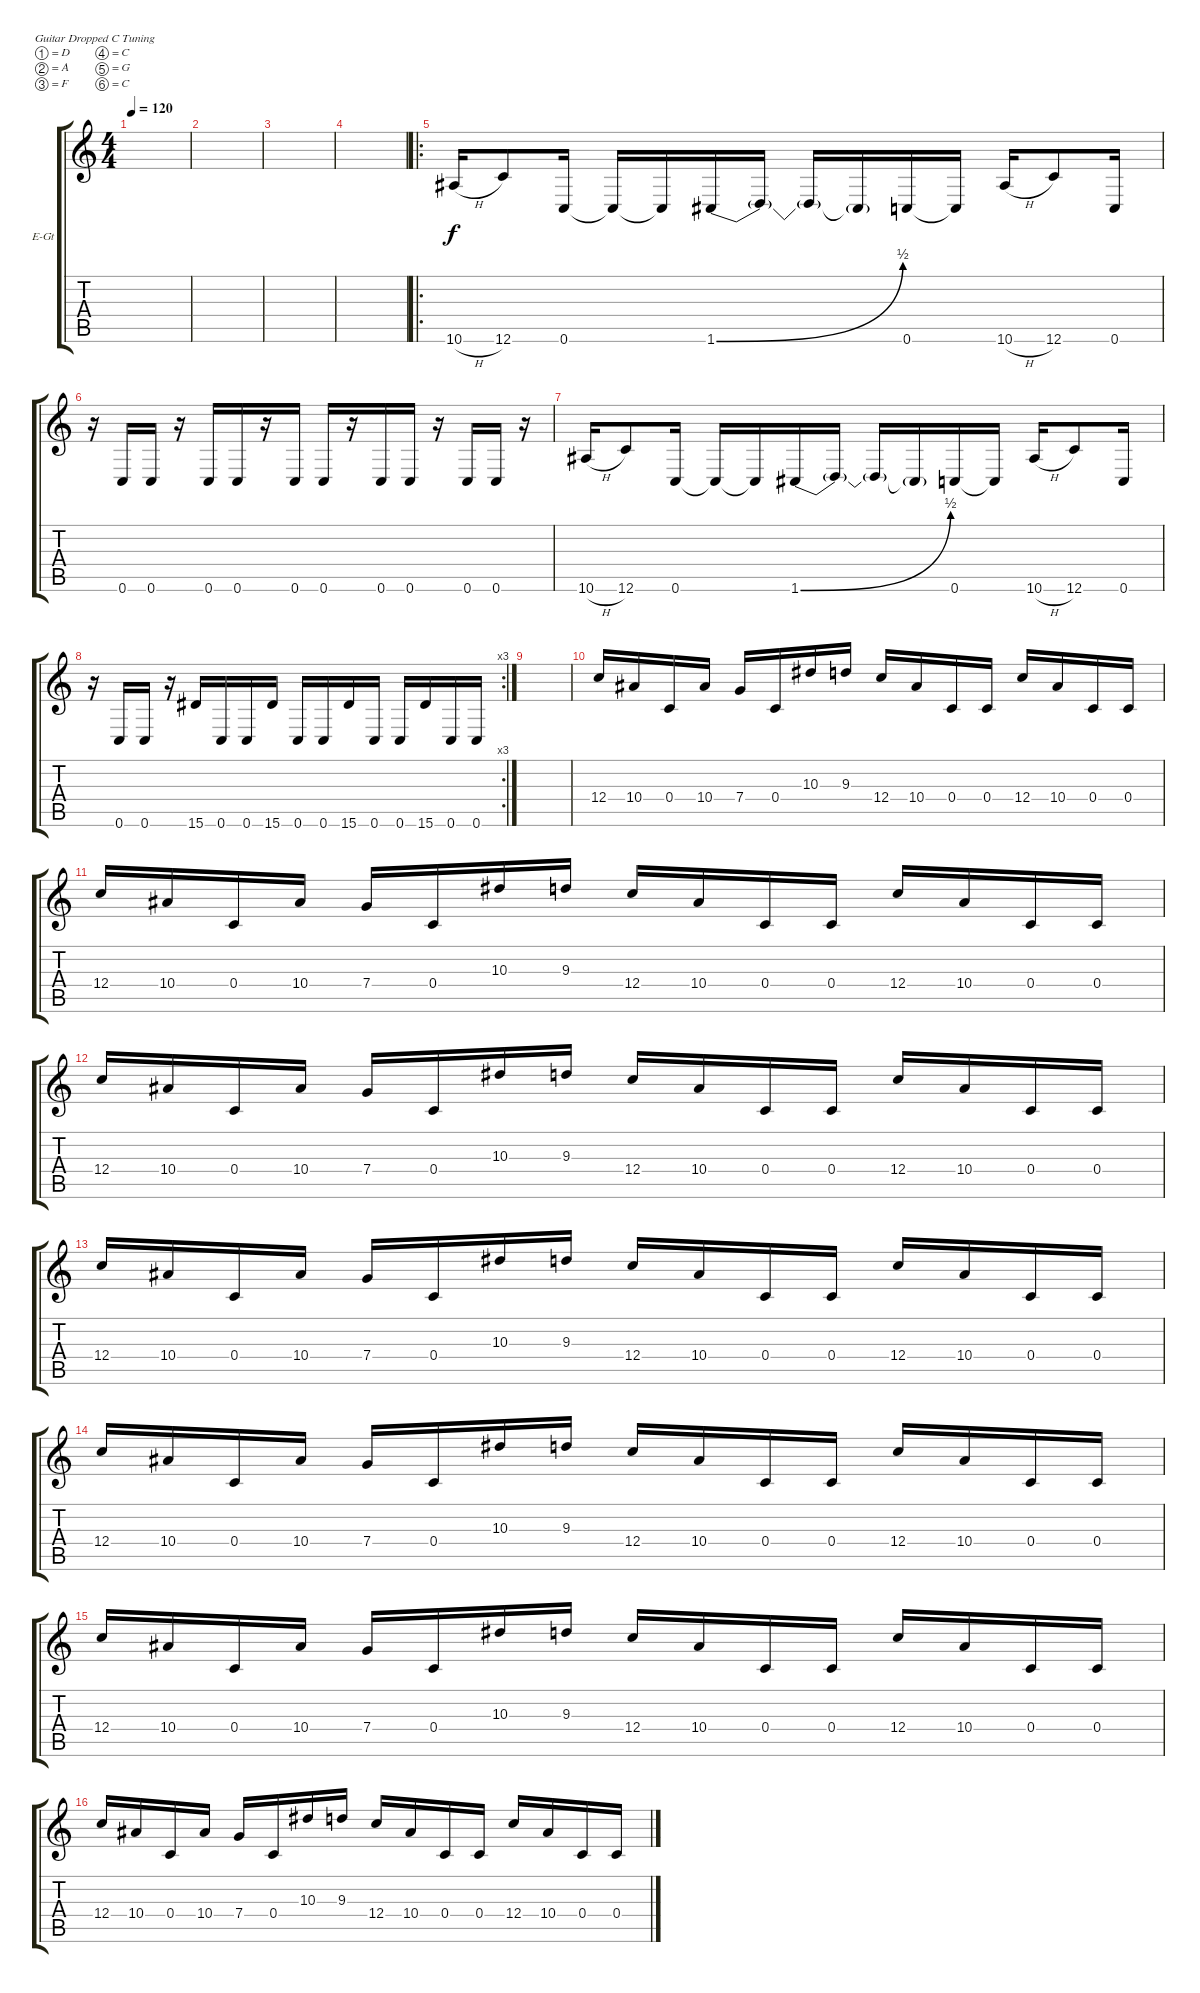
\defaultSystemsLayout 4
\bracketExtendMode groupsimilarinstruments
\firstSystemTrackNameOrientation horizontal
\otherSystemsTrackNameOrientation horizontal
\track ("Guitar_Master" "E-Gt") {instrument distortionguitar}
\staff {score tabs}
\tuning (D4 A3 F3 C3 G2 C2)
\ts (4 4)
\tempo 120
\clef g2
\scale
0.487395
\ks c
|
\scale
0.256303 |
\scale
0.256303 |
|
\ro
10.6{h}.16 12.6.8 0.6.16 0.6{t}.16 0.6{t}.16 1.6{be (bend 0 0 14.399999999999999 2)}.16 1.6{t}.16 1.6{t}.16 1.6{t}.16 0.6.16 0.6{t}.16 10.6{h}.16 12.6.8 0.6.16 |
r.16 0.6.16 0.6.16 r.16 0.6.16 0.6.16 r.16 0.6.16 0.6.16 r.16 0.6.16 0.6.16 r.16 0.6.16 0.6.16 r.16 |
10.6{h}.16 12.6.8 0.6.16 0.6{t}.16 0.6{t}.16 1.6{be (bend 0 0 14.399999999999999 2)}.16 1.6{t}.16 1.6{t}.16 1.6{t}.16 0.6.16 0.6{t}.16 10.6{h}.16 12.6.8 0.6.16 |
\rc 3
r.16 0.6.16 0.6.16 r.16 15.6.16 0.6.16 0.6.16 15.6.16 0.6.16 0.6.16 15.6.16 0.6.16 0.6.16 15.6.16 0.6.16 0.6.16 |
|
12.4.16 10.4.16 0.4.16 10.4.16 7.4.16 0.4.16 10.3.16 9.3.16 12.4.16 10.4.16 0.4.16 0.4.16 12.4.16 10.4.16 0.4.16 0.4.16 |
12.4.16 10.4.16 0.4.16 10.4.16 7.4.16 0.4.16 10.3.16 9.3.16 12.4.16 10.4.16 0.4.16 0.4.16 12.4.16 10.4.16 0.4.16 0.4.16 |
12.4.16 10.4.16 0.4.16 10.4.16 7.4.16 0.4.16 10.3.16 9.3.16 12.4.16 10.4.16 0.4.16 0.4.16 12.4.16 10.4.16 0.4.16 0.4.16 |
12.4.16 10.4.16 0.4.16 10.4.16 7.4.16 0.4.16 10.3.16 9.3.16 12.4.16 10.4.16 0.4.16 0.4.16 12.4.16 10.4.16 0.4.16 0.4.16 |
12.4.16 10.4.16 0.4.16 10.4.16 7.4.16 0.4.16 10.3.16 9.3.16 12.4.16 10.4.16 0.4.16 0.4.16 12.4.16 10.4.16 0.4.16 0.4.16 |
12.4.16 10.4.16 0.4.16 10.4.16 7.4.16 0.4.16 10.3.16 9.3.16 12.4.16 10.4.16 0.4.16 0.4.16 12.4.16 10.4.16 0.4.16 0.4.16 |
12.4.16 10.4.16 0.4.16 10.4.16 7.4.16 0.4.16 10.3.16 9.3.16 12.4.16 10.4.16 0.4.16 0.4.16 12.4.16 10.4.16 0.4.16 0.4.16
